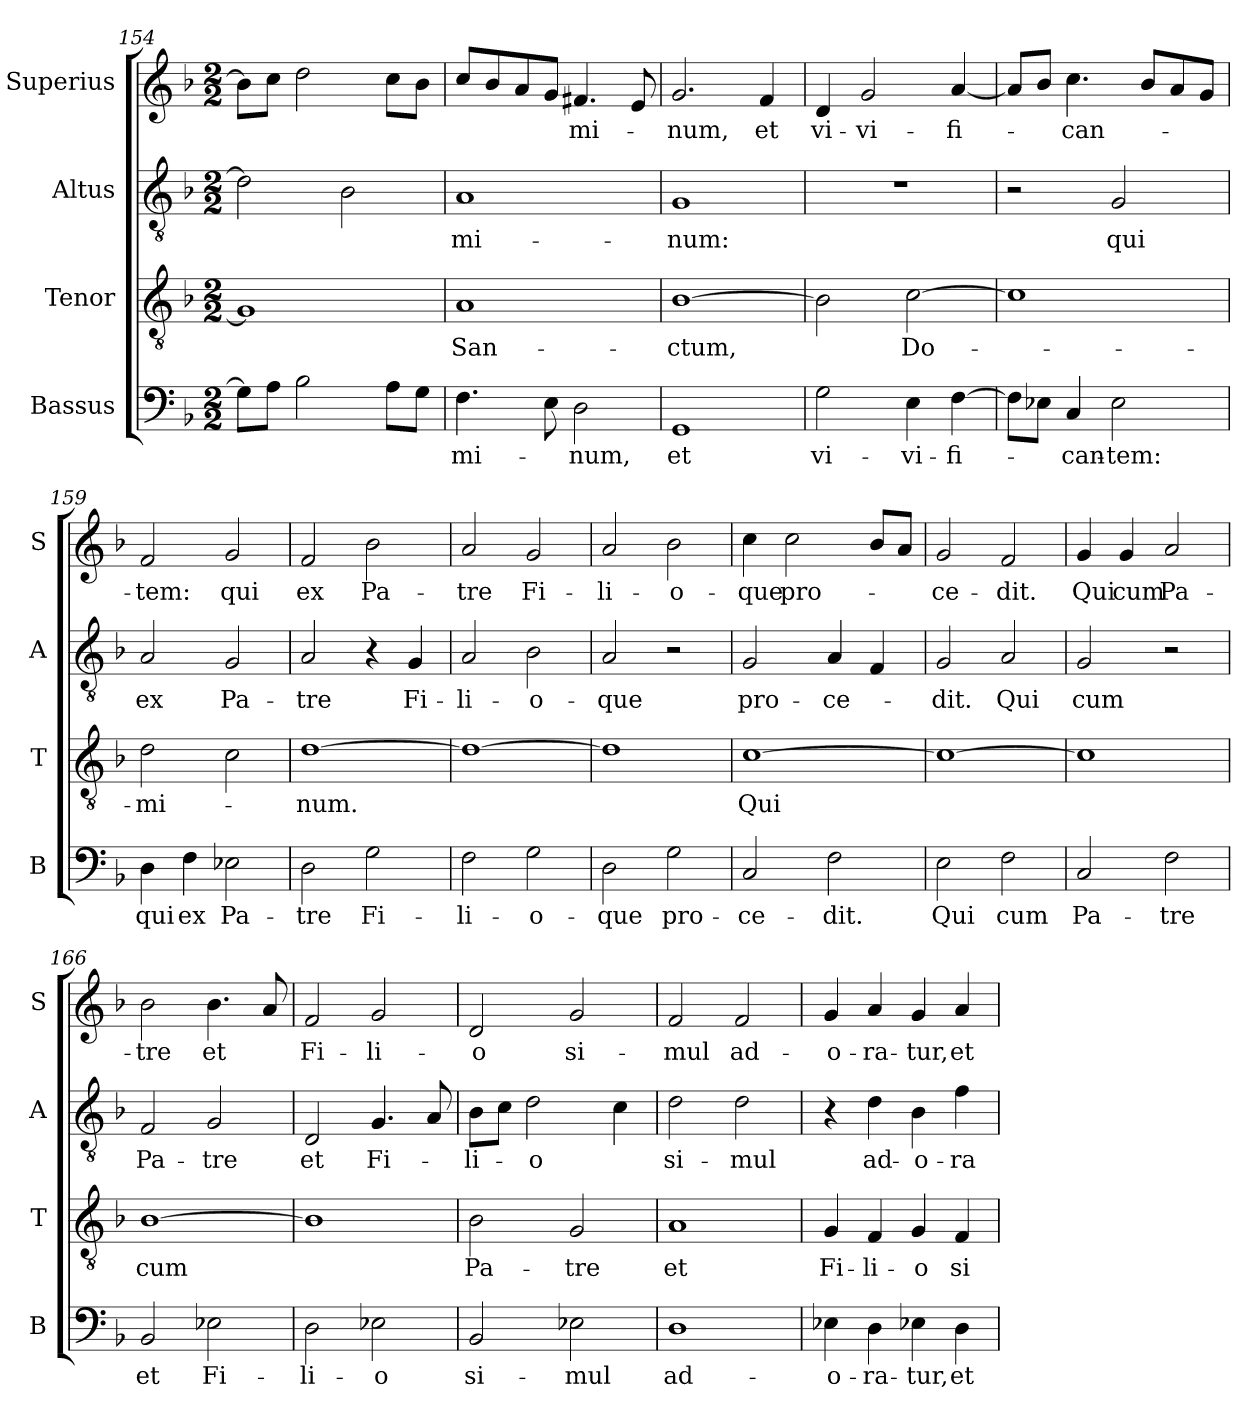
**kern	**text	**kern	**text	**kern	**text	**kern	**text
*part4	*part4	*part3	*part3	*part2	*part2	*part1	*part1
*staff4	*staff4	*staff3	*staff3	*staff2	*staff2	*staff1	*staff1
*I"Bassus	*	*I"Tenor	*	*I"Altus	*	*I"Superius	*
*I'B	*	*I'T	*	*I'A	*	*I'S	*
*clefF4	*	*clefGv2	*	*clefGv2	*	*clefG2	*
*k[b-]	*	*k[b-]	*	*k[b-]	*	*k[b-]	*
*M2/2	*	*M2/2	*	*M2/2	*	*M2/2	*
=154	=154	=154	=154	=154	=154	=154	=154
8GL]	.	1G]	.	2d]	.	8b-L]	.
8AJ	.	.	.	.	.	8ccJ	.
2B-	.	.	.	.	.	2dd	.
.	.	.	.	2B-	.	.	.
8AL	.	.	.	.	.	8ccL	.
8GJ	.	.	.	.	.	8b-J	.
=155	=155	=155	=155	=155	=155	=155	=155
!	!	!	!LO:LY:i	!	!	!	!
4.F	-mi-	1A	San-	1A	-mi-	8ccL	.
.	.	.	.	.	.	8b-	.
.	.	.	.	.	.	8a	.
8E	.	.	.	.	.	8gJ	.
2D	-num,	.	.	.	.	4.f#X	-mi-
.	.	.	.	.	.	8e	.
=156	=156	=156	=156	=156	=156	=156	=156
!	!	!	!LO:LY:i	!	!	!	!
1GG	et	[1B-	-ctum,	1G	-num:	2.g	-num,
.	.	.	.	.	.	4f	et
=157	=157	=157	=157	=157	=157	=157	=157
2G	vi-	2B-]	.	1r	.	4d	vi-
.	.	.	.	.	.	2g	-vi-
!	!	!	!LO:LY:i	!	!	!	!
4E	-vi-	[2c	Do-	.	.	.	.
[4F	-fi-	.	.	.	.	[4a	-fi-
=158	=158	=158	=158	=158	=158	=158	=158
8FL]	.	1c]	.	2r	.	8aL]	.
8E-iJ	.	.	.	.	.	8b-J	.
4C	-can-	.	.	.	.	4.cc	-can-
2E-i	-tem:	.	.	2G	qui	.	.
.	.	.	.	.	.	8b-L	.
.	.	.	.	.	.	8a	.
.	.	.	.	.	.	8gJ	.
=159	=159	=159	=159	=159	=159	=159	=159
!	!	!	!LO:LY:i	!	!	!	!
4D	qui	2d	-mi-	2A	ex	2f	-tem:
4F	ex	.	.	.	.	.	.
2E-i	Pa-	2c	.	2G	Pa-	2g	qui
=160	=160	=160	=160	=160	=160	=160	=160
!	!	!	!LO:LY:i	!	!	!	!
2D	-tre	[1d	-num.	2A	-tre	2f	ex
2G	Fi-	.	.	4r	.	2b-	Pa-
.	.	.	.	4G	Fi-	.	.
=161	=161	=161	=161	=161	=161	=161	=161
2F	-li-	1d_	.	2A	-li-	2a	-tre
2G	-o-	.	.	2B-	-o-	2g	Fi-
=162	=162	=162	=162	=162	=162	=162	=162
2D	-que	1d]	.	2A	-que	2a	-li-
2G	pro-	.	.	2r	.	2b-	-o-
=163	=163	=163	=163	=163	=163	=163	=163
!	!	!	!LO:LY:i	!	!	!	!
2C	-ce-	[1c	Qui	2G	pro-	4cc	-que
.	.	.	.	.	.	2cc	pro-
2F	-dit.	.	.	4A	-ce-	.	.
.	.	.	.	4F	.	8b-L	.
.	.	.	.	.	.	8aJ	.
=164	=164	=164	=164	=164	=164	=164	=164
!	!LO:LY:i	!	!	!	!	!	!
2E	Qui	1c_	.	2G	-dit.	2g	-ce-
!	!LO:LY:i	!	!	!	!	!	!
2F	cum	.	.	2A	Qui	2f	-dit.
=165	=165	=165	=165	=165	=165	=165	=165
!	!LO:LY:i	!	!	!	!	!	!
2C	Pa-	1c]	.	2G	cum	4g	Qui
.	.	.	.	.	.	4g	cum
!	!LO:LY:i	!	!	!	!	!	!
2F	-tre	.	.	2r	.	2a	Pa-
=166	=166	=166	=166	=166	=166	=166	=166
!	!LO:LY:i	!	!LO:LY:i	!	!	!	!
2BB-	et	[1B-	cum	2F	Pa-	2b-	-tre
!	!LO:LY:i	!	!	!	!	!	!LO:LY:i
2E-X	Fi-	.	.	2G	-tre	4.b-	et
.	.	.	.	.	.	8a	.
=167	=167	=167	=167	=167	=167	=167	=167
!	!LO:LY:i	!	!	!	!	!	!LO:LY:i
2D	-li-	1B-]	.	2D	et	2f	Fi-
!	!LO:LY:i	!	!	!	!	!	!LO:LY:i
2E-X	-o	.	.	4.G	Fi-	2g	-li-
.	.	.	.	8A	.	.	.
=168	=168	=168	=168	=168	=168	=168	=168
!	!LO:LY:i	!	!LO:LY:i	!	!	!	!LO:LY:i
2BB-	si-	2B-	Pa-	8B-L	-li-	2d	-o
.	.	.	.	8cJ	.	.	.
.	.	.	.	2d	-o	.	.
!	!LO:LY:i	!	!LO:LY:i	!	!	!	!
2E-X	-mul	2G	-tre	.	.	2g	si-
.	.	.	.	4c	.	.	.
=169	=169	=169	=169	=169	=169	=169	=169
!	!LO:LY:i	!	!LO:LY:i	!	!LO:LY:i	!	!
1D	ad-	1A	et	2d	si-	2f	-mul
!	!	!	!	!	!LO:LY:i	!	!
.	.	.	.	2d	-mul	2f	ad-
=170	=170	=170	=170	=170	=170	=170	=170
!	!LO:LY:i	!	!LO:LY:i	!	!	!	!
4E-X	-o-	4G	Fi-	4r	.	4g	-o-
!	!LO:LY:i	!	!LO:LY:i	!	!LO:LY:i	!	!
4D	-ra-	4F	-li-	4d	ad-	4a	-ra-
!	!LO:LY:i	!	!LO:LY:i	!	!LO:LY:i	!	!
4E-X	-tur,	4G	-o	4B-	-o-	4g	-tur,
!	!LO:LY:i	!	!LO:LY:i	!	!LO:LY:i	!	!LO:LY:i
4D	et	4F	si-	4f	-ra-	4a	et
=	=	=	=	=	=	=	=
*-	*-	*-	*-	*-	*-	*-	*-
